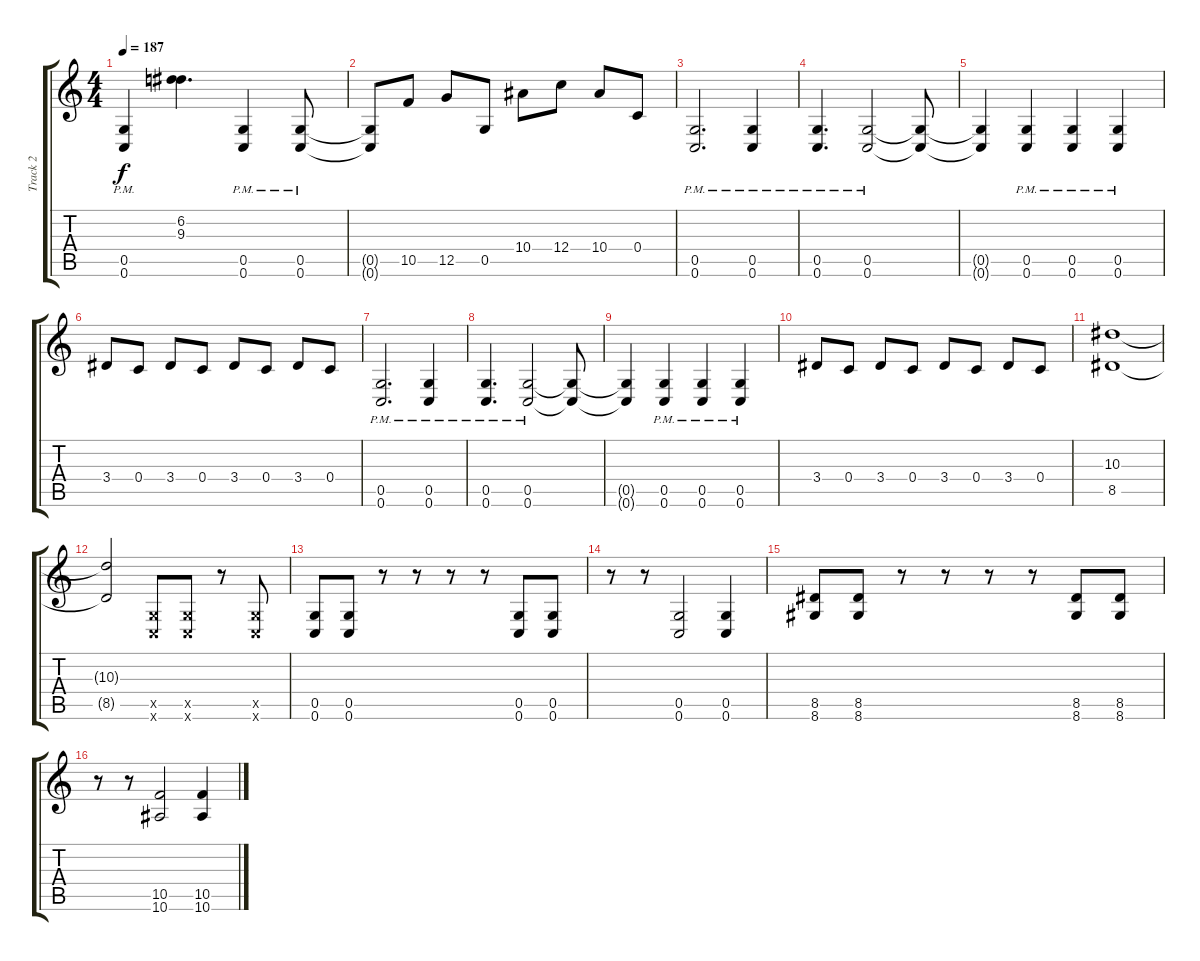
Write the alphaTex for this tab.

\track ("Track 2" "Track 2") {instrument distortionguitar}
\staff {score tabs}
\tuning (D4 A3 F3 C3 G2 C2) {hide}
\ts (4 4)
\tempo 187
\clef g2
\ks c
(0.5{pm} 0.6{pm}).4{dy f} (6.2 9.3).4{d} (0.5{pm} 0.6{pm}).4 (0.5{pm} 0.6{pm}).8 |
(0.5{t} 0.6{t}).8 10.5.8 12.5.8 0.5.8 10.4.8 12.4.8 10.4.8 0.4.8 |
(0.5{pm} 0.6{pm}).2{d} (0.5{pm} 0.6{pm}).4 |
(0.5{pm} 0.6{pm}).4{d} (0.5{pm} 0.6{pm}).2 (0.5{t} 0.6{t}).8 |
(0.5{t} 0.6{t}).4 (0.5{pm} 0.6{pm}).4 (0.5{pm} 0.6{pm}).4 (0.5{pm} 0.6{pm}).4 |
3.4.8 0.4.8 3.4.8 0.4.8 3.4.8 0.4.8 3.4.8 0.4.8 |
(0.5{pm} 0.6{pm}).2{d} (0.5{pm} 0.6{pm}).4 |
(0.5{pm} 0.6{pm}).4{d} (0.5{pm} 0.6{pm}).2 (0.5{t} 0.6{t}).8 |
(0.5{t} 0.6{t}).4 (0.5{pm} 0.6{pm}).4 (0.5{pm} 0.6{pm}).4 (0.5{pm} 0.6{pm}).4 |
3.4.8 0.4.8 3.4.8 0.4.8 3.4.8 0.4.8 3.4.8 0.4.8 |
(10.3 8.5).1 |
(10.3{t} 8.5{t}).2 (0.5{x} 0.6{x}).8 (0.5{x} 0.6{x}).8 r.8 (0.5{x} 0.6{x}).8 |
(0.5 0.6).8 (0.5 0.6).8 r.8 r.8 r.8 r.8 (0.5 0.6).8 (0.5 0.6).8 |
r.8 r.8 (0.5 0.6).2 (0.5 0.6).4 |
(8.5 8.6).8 (8.5 8.6).8 r.8 r.8 r.8 r.8 (8.5 8.6).8 (8.5 8.6).8 |
r.8 r.8 (10.5 10.6).2 (10.5 10.6).4
